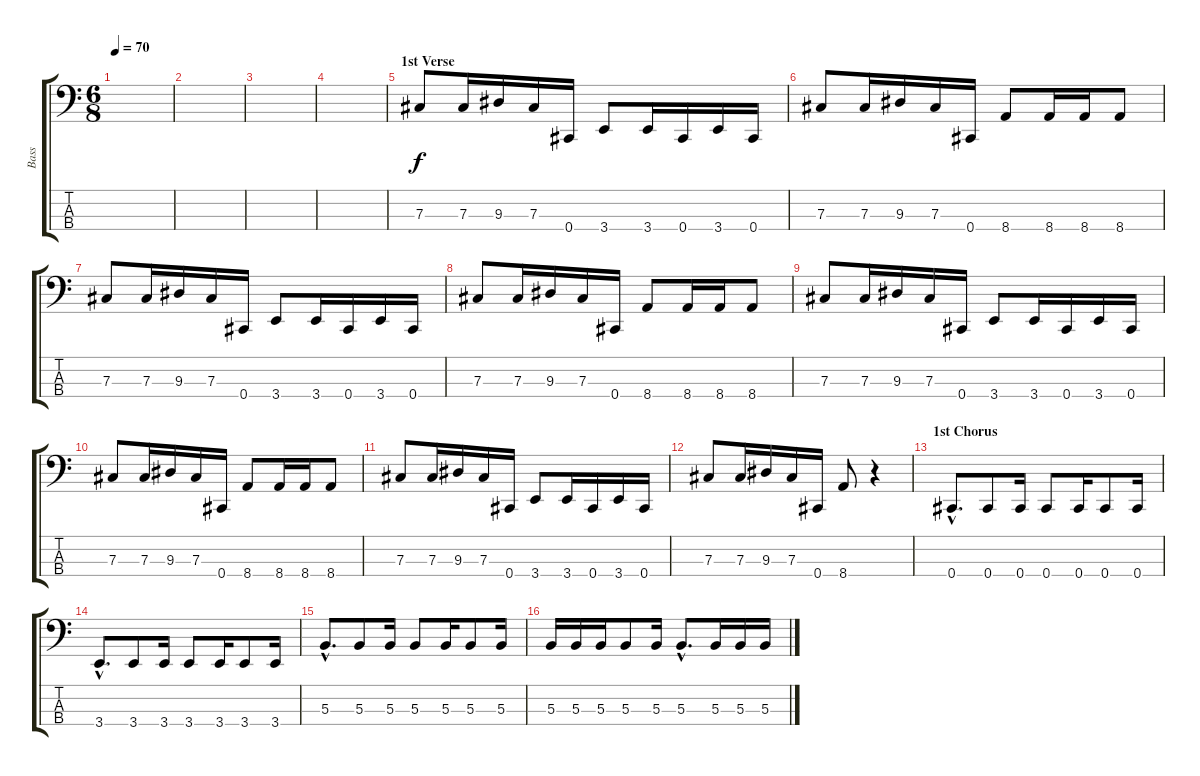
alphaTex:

\track ("Bass" "Bass") {instrument electricbasspick}
\staff {score tabs}
\tuning (E2 B1 Gb1 Db1) {hide}
\ts (6 8)
\tempo 70
\clef f4
\ks c
|
|
|
|
\section ("" "1st Verse")
7.3.8 7.3.16 9.3.16 7.3.16 0.4.16 3.4.8 3.4.16 0.4.16 3.4.16 0.4.16 |
7.3.8 7.3.16 9.3.16 7.3.16 0.4.16 8.4.8 8.4.16 8.4.16 8.4.8 |
7.3.8 7.3.16 9.3.16 7.3.16 0.4.16 3.4.8 3.4.16 0.4.16 3.4.16 0.4.16 |
7.3.8 7.3.16 9.3.16 7.3.16 0.4.16 8.4.8 8.4.16 8.4.16 8.4.8 |
7.3.8 7.3.16 9.3.16 7.3.16 0.4.16 3.4.8 3.4.16 0.4.16 3.4.16 0.4.16 |
7.3.8 7.3.16 9.3.16 7.3.16 0.4.16 8.4.8 8.4.16 8.4.16 8.4.8 |
7.3.8 7.3.16 9.3.16 7.3.16 0.4.16 3.4.8 3.4.16 0.4.16 3.4.16 0.4.16 |
7.3.8 7.3.16 9.3.16 7.3.16 0.4.16 8.4.8 r.4 |
\section ("" "1st Chorus")
0.4{hac}.8{d} 0.4.8 0.4.16 0.4.8 0.4.16 0.4.8 0.4.16 |
3.4{hac}.8{d} 3.4.8 3.4.16 3.4.8 3.4.16 3.4.8 3.4.16 |
5.3{hac}.8{d} 5.3.8 5.3.16 5.3.8 5.3.16 5.3.8 5.3.16 |
5.3.16 5.3.16 5.3.16 5.3.8 5.3.16 5.3{hac}.8{d} 5.3.16 5.3.16 5.3.16
